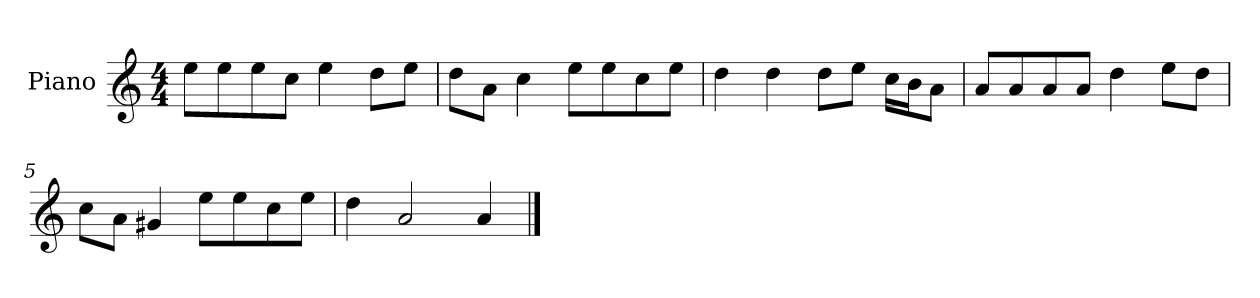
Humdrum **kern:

**kern
*part1
*staff1
*I"Piano
*I'P-no
*clefG2
*k[]
*M4/4
*MM90
=1
8ee\L
8ee\
8ee\
8cc\J
4ee\
8dd\L
8ee\J
=2
8dd\L
8a\J
4cc\
8ee\L
8ee\
8cc\
8ee\J
=3
4dd\
4dd\
8dd\L
8ee\J
16cc\LL
16b\J
8a\J
=4
8a/L
8a/
8a/
8a/J
4dd\
8ee\L
8dd\J
=5
8cc\L
8a\J
4g#X/
8ee\L
8ee\
8cc\
8ee\J
=6
4dd\
2a/
4a/
==
*-
